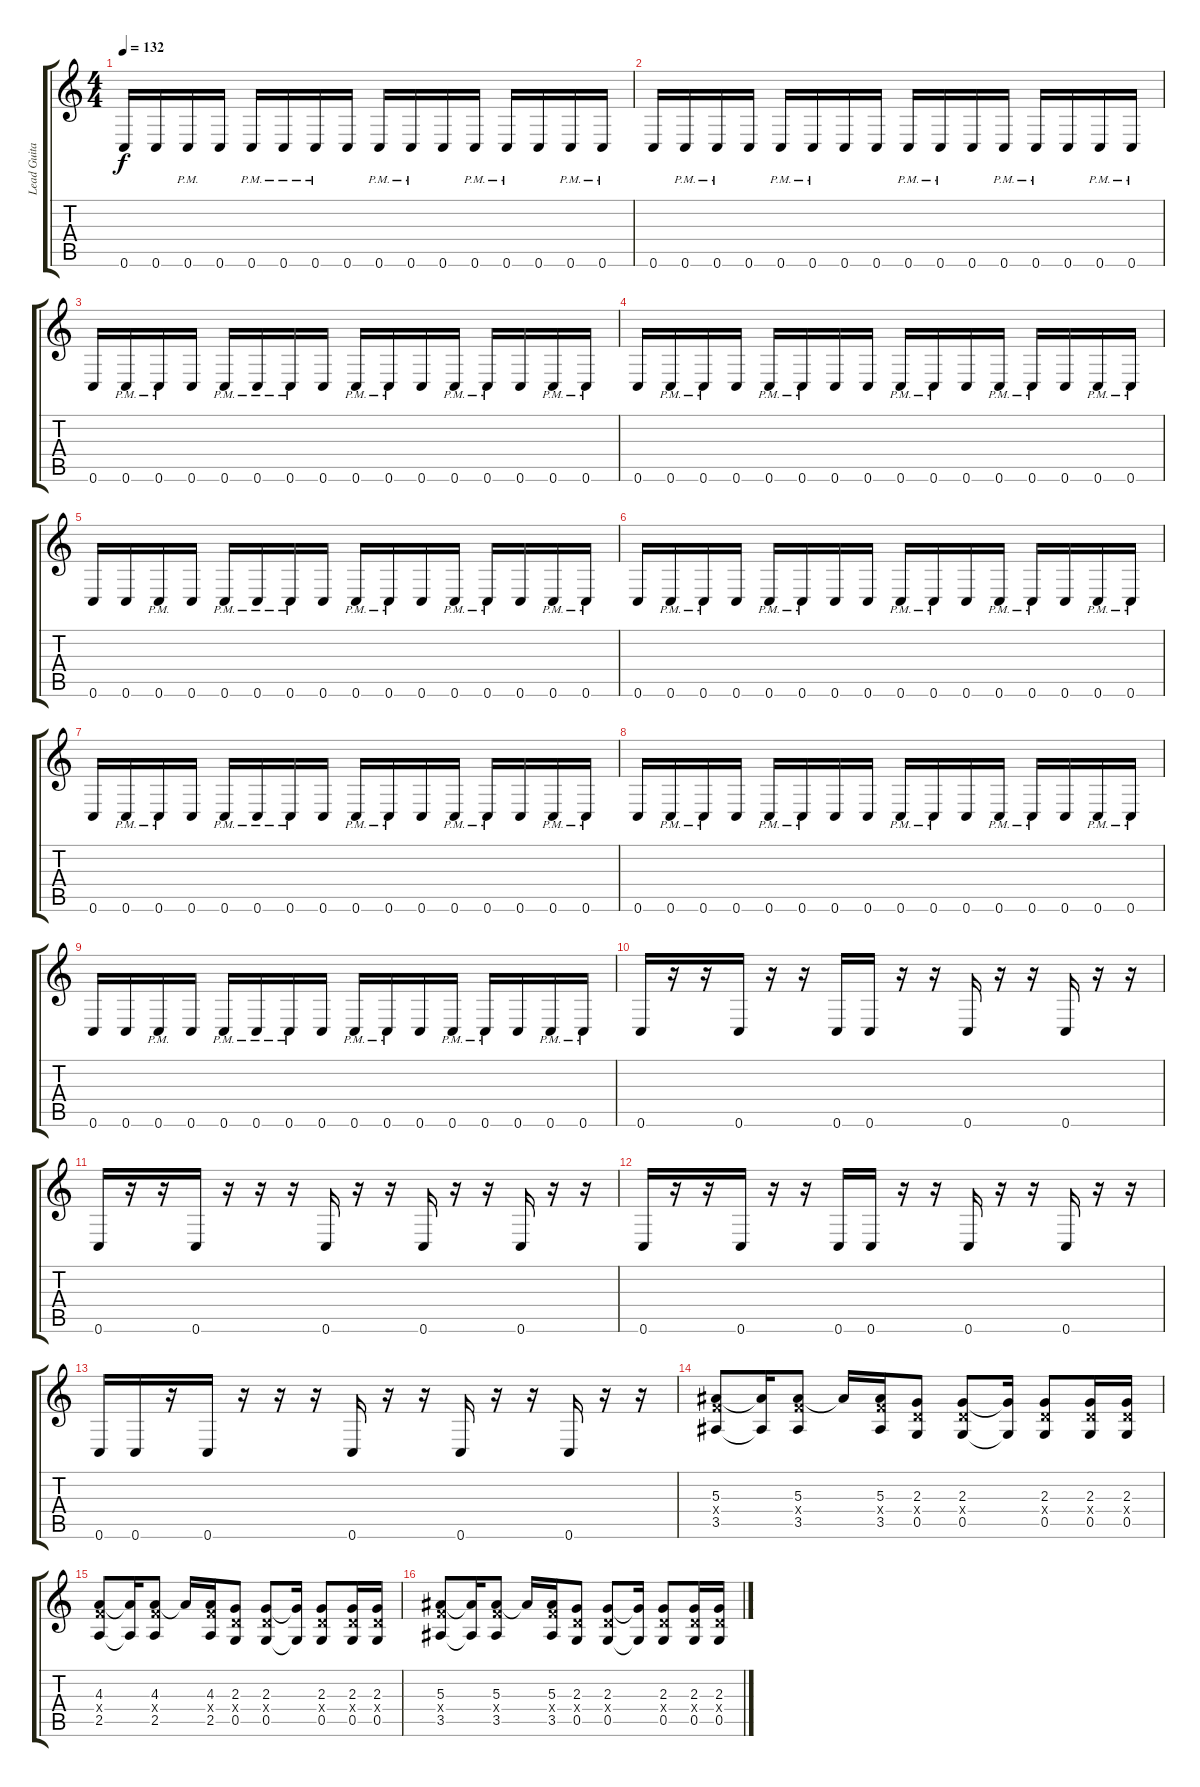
\track ("Lead Guitar" "Lead Guita") {instrument distortionguitar}
\staff {score tabs}
\tuning (D4 A3 F3 C3 G2 C2) {hide}
\ts (4 4)
\tempo 132
\clef g2
\ks c
0.6.16{dy f} 0.6.16 0.6{pm}.16 0.6.16 0.6{pm}.16 0.6{pm}.16 0.6{pm}.16 0.6.16 0.6{pm}.16 0.6{pm}.16 0.6.16 0.6{pm}.16 0.6{pm}.16 0.6.16 0.6{pm}.16 0.6{pm}.16 |
0.6.16 0.6{pm}.16 0.6{pm}.16 0.6.16 0.6{pm}.16 0.6{pm}.16 0.6.16 0.6.16 0.6{pm}.16 0.6{pm}.16 0.6.16 0.6{pm}.16 0.6{pm}.16 0.6.16 0.6{pm}.16 0.6{pm}.16 |
0.6.16 0.6{pm}.16 0.6{pm}.16 0.6.16 0.6{pm}.16 0.6{pm}.16 0.6{pm}.16 0.6.16 0.6{pm}.16 0.6{pm}.16 0.6.16 0.6{pm}.16 0.6{pm}.16 0.6.16 0.6{pm}.16 0.6{pm}.16 |
0.6.16 0.6{pm}.16 0.6{pm}.16 0.6.16 0.6{pm}.16 0.6{pm}.16 0.6.16 0.6.16 0.6{pm}.16 0.6{pm}.16 0.6.16 0.6{pm}.16 0.6{pm}.16 0.6.16 0.6{pm}.16 0.6{pm}.16 |
0.6.16 0.6.16 0.6{pm}.16 0.6.16 0.6{pm}.16 0.6{pm}.16 0.6{pm}.16 0.6.16 0.6{pm}.16 0.6{pm}.16 0.6.16 0.6{pm}.16 0.6{pm}.16 0.6.16 0.6{pm}.16 0.6{pm}.16 |
0.6.16 0.6{pm}.16 0.6{pm}.16 0.6.16 0.6{pm}.16 0.6{pm}.16 0.6.16 0.6.16 0.6{pm}.16 0.6{pm}.16 0.6.16 0.6{pm}.16 0.6{pm}.16 0.6.16 0.6{pm}.16 0.6{pm}.16 |
0.6.16 0.6{pm}.16 0.6{pm}.16 0.6.16 0.6{pm}.16 0.6{pm}.16 0.6{pm}.16 0.6.16 0.6{pm}.16 0.6{pm}.16 0.6.16 0.6{pm}.16 0.6{pm}.16 0.6.16 0.6{pm}.16 0.6{pm}.16 |
0.6.16 0.6{pm}.16 0.6{pm}.16 0.6.16 0.6{pm}.16 0.6{pm}.16 0.6.16 0.6.16 0.6{pm}.16 0.6{pm}.16 0.6.16 0.6{pm}.16 0.6{pm}.16 0.6.16 0.6{pm}.16 0.6{pm}.16 |
0.6.16 0.6.16 0.6{pm}.16 0.6.16 0.6{pm}.16 0.6{pm}.16 0.6{pm}.16 0.6.16 0.6{pm}.16 0.6{pm}.16 0.6.16 0.6{pm}.16 0.6{pm}.16 0.6.16 0.6{pm}.16 0.6{pm}.16 |
0.6.16 r.16 r.16 0.6.16 r.16 r.16 0.6.16 0.6.16 r.16 r.16 0.6.16 r.16 r.16 0.6.16 r.16 r.16 |
0.6.16 r.16 r.16 0.6.16 r.16 r.16 r.16 0.6.16 r.16 r.16 0.6.16 r.16 r.16 0.6.16 r.16 r.16 |
0.6.16 r.16 r.16 0.6.16 r.16 r.16 0.6.16 0.6.16 r.16 r.16 0.6.16 r.16 r.16 0.6.16 r.16 r.16 |
0.6.16 0.6.16 r.16 0.6.16 r.16 r.16 r.16 0.6.16 r.16 r.16 0.6.16 r.16 r.16 0.6.16 r.16 r.16 |
(5.3 5.4{x} 3.5).8 (5.3{t} 3.5{t}).16 (5.3 5.4{x} 3.5).8 5.3{t}.16 (5.3 5.4{x} 3.5).16 (2.3 2.4{x} 0.5).8 (2.3 2.4{x} 0.5).8 (2.3{t} 0.5{t}).16 (2.3 2.4{x} 0.5).8 (2.3 2.4{x} 0.5).16 (2.3 2.4{x} 0.5).16 |
(4.3 5.4{x} 2.5).8 (4.3{t} 2.5{t}).16 (4.3 5.4{x} 2.5).8 4.3{t}.16 (4.3 5.4{x} 2.5).16 (2.3 2.4{x} 0.5).8 (2.3 2.4{x} 0.5).8 (2.3{t} 0.5{t}).16 (2.3 2.4{x} 0.5).8 (2.3 2.4{x} 0.5).16 (2.3 2.4{x} 0.5).16 |
(5.3 5.4{x} 3.5).8 (5.3{t} 3.5{t}).16 (5.3 5.4{x} 3.5).8 5.3{t}.16 (5.3 5.4{x} 3.5).16 (2.3 2.4{x} 0.5).8 (2.3 2.4{x} 0.5).8 (2.3{t} 0.5{t}).16 (2.3 2.4{x} 0.5).8 (2.3 2.4{x} 0.5).16 (2.3 2.4{x} 0.5).16
